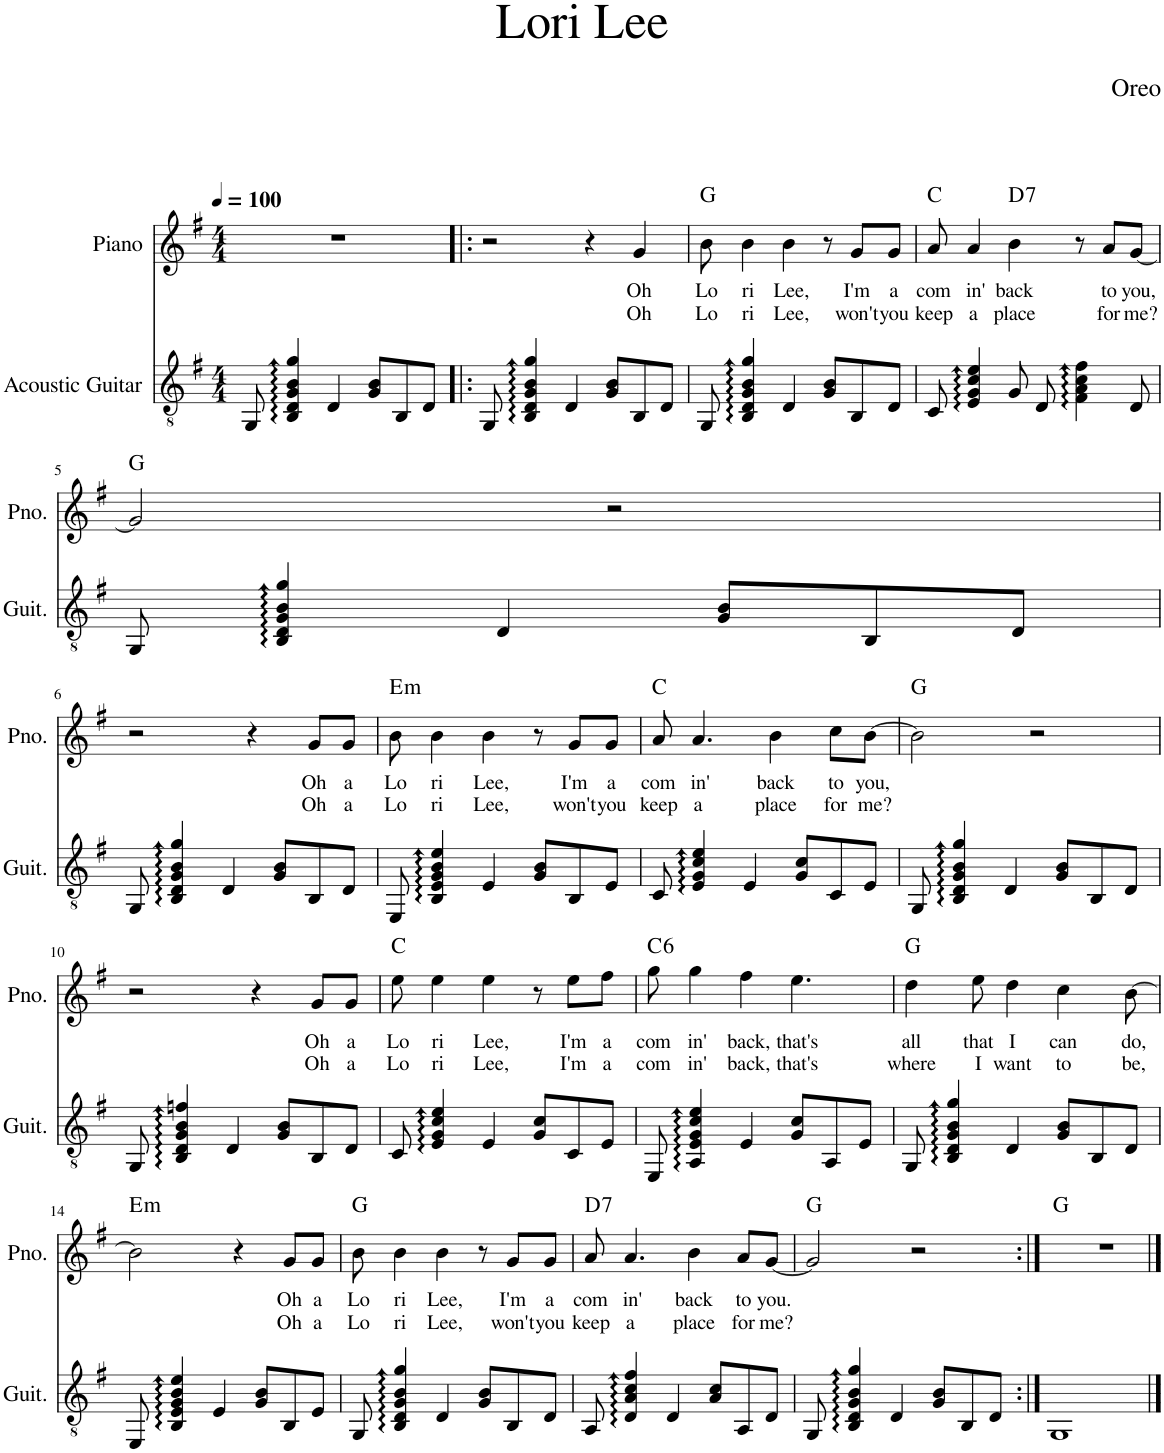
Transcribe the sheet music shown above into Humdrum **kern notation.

**kern	**kern	**text	**text	**harte
*part2	*part1	*part1	*part1	*part1
*staff2	*staff1	*staff1	*staff1	*
*I"Acoustic Guitar	*I"Piano	*	*	*
*I'Guit.	*I'Pno.	*	*	*
*clefGv2	*clefG2	*	*	*
*k[f#]	*k[f#]	*	*	*
*M4/4	*M4/4	*	*	*
*MM100	*MM100	*	*	*
=1	=1	=1	=1	=1
8GG/	1r	.	.	.
4BB/:: 4D/:: 4G/:: 4B/:: 4g/::	.	.	.	.
4D/	.	.	.	.
8G/ 8B/L	.	.	.	.
8BB/	.	.	.	.
8D/J	.	.	.	.
=2!|:	=2!|:	=2!|:	=2!|:	=2!|:
8GG/	2r	.	.	.
4BB/:: 4D/:: 4G/:: 4B/:: 4g/::	.	.	.	.
4D/	.	.	.	.
.	4r	.	.	.
8G/ 8B/L	.	.	.	.
!	!	!LO:LY:b	!LO:LY:b	!
8BB/	4g/	Oh	Oh	.
8D/J	.	.	.	.
=3	=3	=3	=3	=3
!	!	!LO:LY:b	!LO:LY:b	!
8GG/	8b\	Lo	Lo	G:maj
!	!	!LO:LY:b	!LO:LY:b	!
4BB/:: 4D/:: 4G/:: 4B/:: 4g/::	4b\	ri	ri	.
!	!	!LO:LY:b	!LO:LY:b	!
4D/	4b\	Lee,	Lee,	.
8G/ 8B/L	8r	.	.	.
!	!	!LO:LY:b	!LO:LY:b	!
8BB/	8g/L	I'm	won't	.
!	!	!LO:LY:b	!LO:LY:b	!
8D/J	8g/J	a	you	.
=4	=4	=4	=4	=4
!	!	!LO:LY:b	!LO:LY:b	!
8C/	8a/	com	keep	C:maj
!	!	!LO:LY:b	!LO:LY:b	!
4E/:: 4G/:: 4c/:: 4e/::	4a/	in'	a	.
!	!	!LO:LY:b	!LO:LY:b	!LO:H:kt=7
8G/	4b\	back	place	D:7
8D/	.	.	.	.
4F#\:: 4A\:: 4c\:: 4f#\::	8r	.	.	.
!	!	!LO:LY:b	!LO:LY:b	!
.	8a/L	to	for	.
!	!	!LO:LY:b	!LO:LY:b	!
8D/	[8g/J	you,	me?	.
!!LO:LB:g=z
=5	=5	=5	=5	=5
8GG/	2g/]	.	.	G:maj
4BB/:: 4D/:: 4G/:: 4B/:: 4g/::	.	.	.	.
4D/	.	.	.	.
.	2r	.	.	.
8G/ 8B/L	.	.	.	.
8BB/	.	.	.	.
8D/J	.	.	.	.
!!LO:LB:g=z
=6	=6	=6	=6	=6
8GG/	2r	.	.	.
4BB/:: 4D/:: 4G/:: 4B/:: 4g/::	.	.	.	.
4D/	.	.	.	.
.	4r	.	.	.
8G/ 8B/L	.	.	.	.
!	!	!LO:LY:b	!LO:LY:b	!
8BB/	8g/L	Oh	Oh	.
!	!	!LO:LY:b	!LO:LY:b	!
8D/J	8g/J	a	a	.
=7	=7	=7	=7	=7
!	!	!LO:LY:b	!LO:LY:b	!LO:H:kt=m
8EE/	8b\	Lo	Lo	E:min
!	!	!LO:LY:b	!LO:LY:b	!
4BB/:: 4E/:: 4G/:: 4B/:: 4e/::	4b\	ri	ri	.
!	!	!LO:LY:b	!LO:LY:b	!
4E/	4b\	Lee,	Lee,	.
8G/ 8B/L	8r	.	.	.
!	!	!LO:LY:b	!LO:LY:b	!
8BB/	8g/L	I'm	won't	.
!	!	!LO:LY:b	!LO:LY:b	!
8E/J	8g/J	a	you	.
=8	=8	=8	=8	=8
!	!	!LO:LY:b	!LO:LY:b	!
8C/	8a/	com	keep	C:maj
!	!	!LO:LY:b	!LO:LY:b	!
4E/:: 4G/:: 4c/:: 4e/::	4.a/	in'	a	.
4E/	.	.	.	.
!	!	!LO:LY:b	!LO:LY:b	!
.	4b\	back	place	.
8G/ 8c/L	.	.	.	.
!	!	!LO:LY:b	!LO:LY:b	!
8C/	8cc\L	to	for	.
!	!	!LO:LY:b	!LO:LY:b	!
8E/J	[8b\J	you,	me?	.
=9	=9	=9	=9	=9
8GG/	2b\]	.	.	G:maj
4BB/:: 4D/:: 4G/:: 4B/:: 4g/::	.	.	.	.
4D/	.	.	.	.
.	2r	.	.	.
8G/ 8B/L	.	.	.	.
8BB/	.	.	.	.
8D/J	.	.	.	.
!!LO:LB:g=z
=10	=10	=10	=10	=10
8GG/	2r	.	.	.
4BB/:: 4D/:: 4G/:: 4B/:: 4fn/::	.	.	.	.
4D/	.	.	.	.
.	4r	.	.	.
8G/ 8B/L	.	.	.	.
!	!	!LO:LY:b	!LO:LY:b	!
8BB/	8g/L	Oh	Oh	.
!	!	!LO:LY:b	!LO:LY:b	!
8D/J	8g/J	a	a	.
=11	=11	=11	=11	=11
!	!	!LO:LY:b	!LO:LY:b	!
8C/	8ee\	Lo	Lo	C:maj
!	!	!LO:LY:b	!LO:LY:b	!
4E/:: 4G/:: 4c/:: 4e/::	4ee\	ri	ri	.
!	!	!LO:LY:b	!LO:LY:b	!
4E/	4ee\	Lee,	Lee,	.
8G/ 8c/L	8r	.	.	.
!	!	!LO:LY:b	!LO:LY:b	!
8C/	8ee\L	I'm	I'm	.
!	!	!LO:LY:b	!LO:LY:b	!
8E/J	8ff#\J	a	a	.
=12	=12	=12	=12	=12
!	!	!LO:LY:b	!LO:LY:b	!LO:H:kt=6
8EE/	8gg\	com	com	C:maj6
!	!	!LO:LY:b	!LO:LY:b	!
4AA/:: 4E/:: 4G/:: 4c/:: 4e/::	4gg\	in'	in'	.
!	!	!LO:LY:b	!LO:LY:b	!
4E/	4ff#\	back,	back,	.
!	!	!LO:LY:b	!LO:LY:b	!
8G/ 8c/L	4.ee\	that's	that's	.
8AA/	.	.	.	.
8E/J	.	.	.	.
=13	=13	=13	=13	=13
!	!	!LO:LY:b	!LO:LY:b	!
8GG/	4dd\	all	where	G:maj
4BB/:: 4D/:: 4G/:: 4B/:: 4g/::	.	.	.	.
!	!	!LO:LY:b	!LO:LY:b	!
.	8ee\	that	I	.
!	!	!LO:LY:b	!LO:LY:b	!
4D/	4dd\	I	want	.
!	!	!LO:LY:b	!LO:LY:b	!
8G/ 8B/L	4cc\	can	to	.
8BB/	.	.	.	.
!	!	!LO:LY:b	!LO:LY:b	!
8D/J	[8b\	do,	be,	.
!!LO:LB:g=z
=14	=14	=14	=14	=14
!	!	!	!	!LO:H:kt=m
8EE/	2b\]	.	.	E:min
4BB/:: 4E/:: 4G/:: 4B/:: 4e/::	.	.	.	.
4E/	.	.	.	.
.	4r	.	.	.
8G/ 8B/L	.	.	.	.
!	!	!LO:LY:b	!LO:LY:b	!
8BB/	8g/L	Oh	Oh	.
!	!	!LO:LY:b	!LO:LY:b	!
8E/J	8g/J	a	a	.
=15	=15	=15	=15	=15
!	!	!LO:LY:b	!LO:LY:b	!
8GG/	8b\	Lo	Lo	G:maj
!	!	!LO:LY:b	!LO:LY:b	!
4BB/:: 4D/:: 4G/:: 4B/:: 4g/::	4b\	ri	ri	.
!	!	!LO:LY:b	!LO:LY:b	!
4D/	4b\	Lee,	Lee,	.
8G/ 8B/L	8r	.	.	.
!	!	!LO:LY:b	!LO:LY:b	!
8BB/	8g/L	I'm	won't	.
!	!	!LO:LY:b	!LO:LY:b	!
8D/J	8g/J	a	you	.
=16	=16	=16	=16	=16
!	!	!LO:LY:b	!LO:LY:b	!LO:H:kt=7
8AA/	8a/	com	keep	D:7
!	!	!LO:LY:b	!LO:LY:b	!
4D/:: 4A/:: 4c/:: 4f#/::	4.a/	in'	a	.
4D/	.	.	.	.
!	!	!LO:LY:b	!LO:LY:b	!
.	4b\	back	place	.
8A/ 8c/L	.	.	.	.
!	!	!LO:LY:b	!LO:LY:b	!
8AA/	8a/L	to	for	.
!	!	!LO:LY:b	!LO:LY:b	!
8D/J	[8g/J	you.	me?	.
=17	=17	=17	=17	=17
8GG/	2g/]	.	.	G:maj
4BB/:: 4D/:: 4G/:: 4B/:: 4g/::	.	.	.	.
4D/	.	.	.	.
.	2r	.	.	.
8G/ 8B/L	.	.	.	.
8BB/	.	.	.	.
8D/J	.	.	.	.
=18:|!	=18:|!	=18:|!	=18:|!	=18:|!
1GG	1r	.	.	G:maj
==	==	==	==	==
*-	*-	*-	*-	*-
